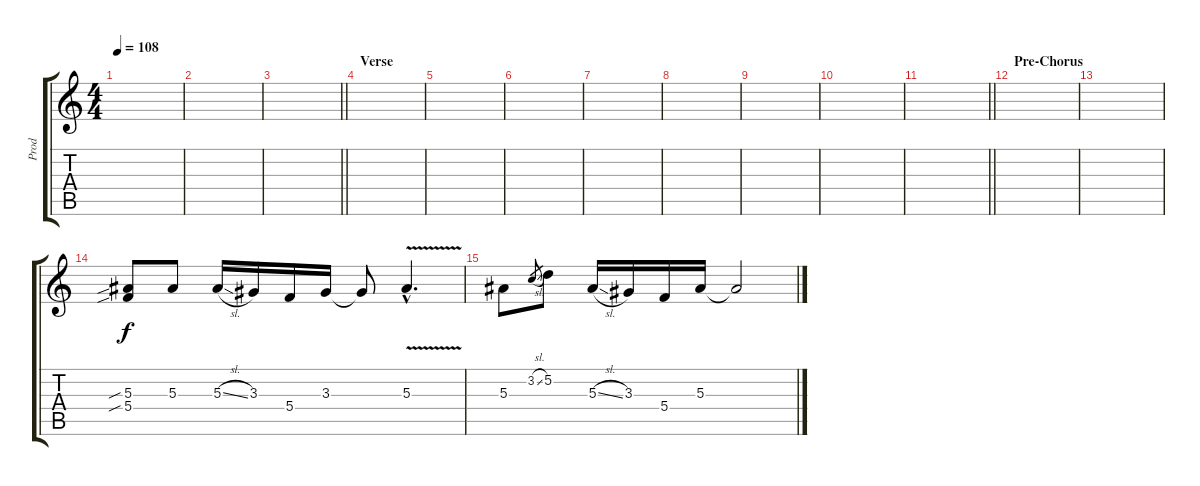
\track ("Prod" "Prod") {instrument overdrivenguitar}
\staff {score tabs}
\tuning (D4 A3 F3 C3 G2 D2) {hide}
\ts (4 4)
\tempo 108
\clef g2
\ks c
|
|
\barLineRight lightlight
|
\section ("" "Verse")
|
|
|
|
|
|
|
\barLineRight lightlight
|
\section ("" "Pre-Chorus")
|
|
(5.3{sib} 5.4{sib}).8 5.3.8 5.3{sl}.16 3.3.16 5.4.16 3.3.16 3.3{t}.8 5.3{v hac}.4{d} |
5.3.8 3.2{sl}.8{gr} 5.2.8 5.3{sl}.16 3.3.16 5.4.16 5.3.16 5.3{t}.2
